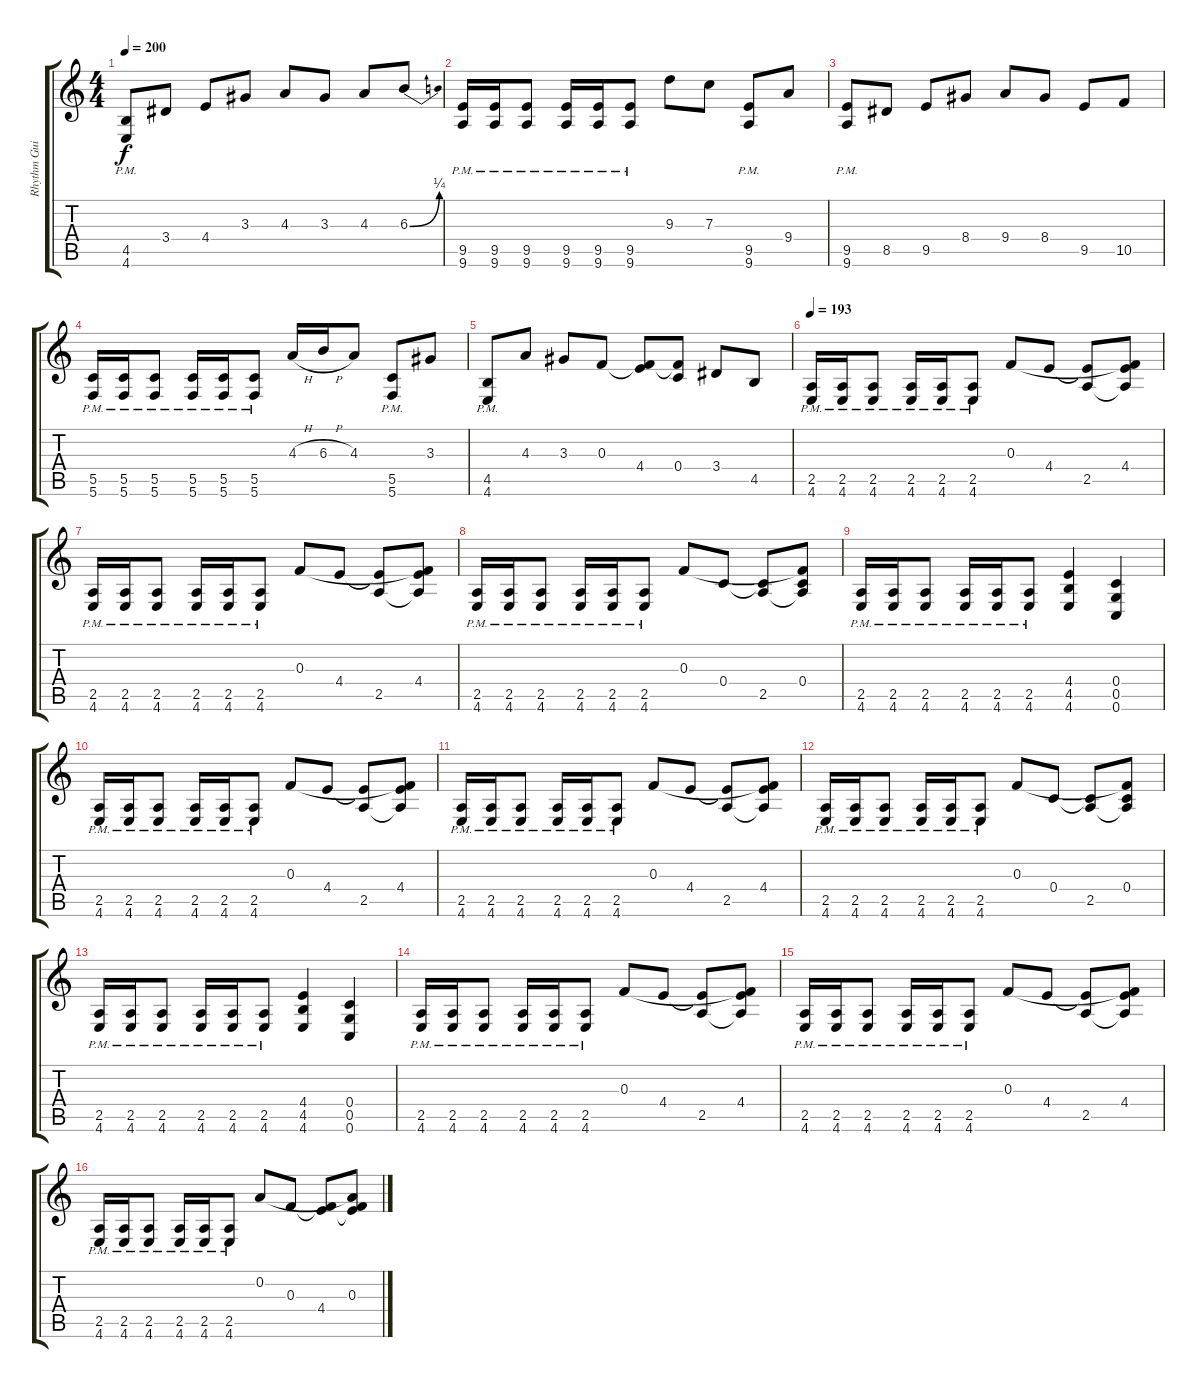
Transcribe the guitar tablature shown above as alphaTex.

\track ("Rhythm Guitar 1" "Rhythm Gui") {instrument distortionguitar}
\staff {score tabs}
\tuning (D4 A3 F3 C3 G2 C2) {hide}
\ts (4 4)
\tempo 200
\clef g2
\ks c
(4.5{pm} 4.6{pm}).8{dy f} 3.4.8 4.4.8 3.3.8 4.3.8 3.3.8 4.3.8 6.3{be (bend 0 0 60 1)}.8 |
(9.5{pm} 9.6{pm}).16 (9.5{pm} 9.6{pm}).16 (9.5{pm} 9.6{pm}).8 (9.5{pm} 9.6{pm}).16 (9.5{pm} 9.6{pm}).16 (9.5{pm} 9.6{pm}).8 9.3.8 7.3.8 (9.5{pm} 9.6{pm}).8 9.4.8 |
(9.5{pm} 9.6{pm}).8 8.5.8 9.5.8 8.4.8 9.4.8 8.4.8 9.5.8 10.5.8 |
(5.5{pm} 5.6{pm}).16 (5.5{pm} 5.6{pm}).16 (5.5{pm} 5.6{pm}).8 (5.5{pm} 5.6{pm}).16 (5.5{pm} 5.6{pm}).16 (5.5{pm} 5.6{pm}).8 4.3{h}.16 6.3{h}.16 4.3.8 (5.5{pm} 5.6{pm}).8 3.3.8 |
(4.5{pm} 4.6{pm}).8 4.3.8 3.3.8 0.3.8 (0.3{t} 4.4).8 (0.3{t} 0.4).8 3.4.8 4.5.8 |
\tempo 193
(2.5{pm} 4.6{pm}).16 (2.5{pm} 4.6{pm}).16 (2.5{pm} 4.6{pm}).8 (2.5{pm} 4.6{pm}).16 (2.5{pm} 4.6{pm}).16 (2.5{pm} 4.6{pm}).8 0.3.8 4.4.8 (4.4{t} 2.5).8 (0.3{t} 4.4 2.5{t}).8 |
(2.5{pm} 4.6{pm}).16 (2.5{pm} 4.6{pm}).16 (2.5{pm} 4.6{pm}).8 (2.5{pm} 4.6{pm}).16 (2.5{pm} 4.6{pm}).16 (2.5{pm} 4.6{pm}).8 0.3.8 4.4.8 (4.4{t} 2.5).8 (0.3{t} 4.4 2.5{t}).8 |
(2.5{pm} 4.6{pm}).16 (2.5{pm} 4.6{pm}).16 (2.5{pm} 4.6{pm}).8 (2.5{pm} 4.6{pm}).16 (2.5{pm} 4.6{pm}).16 (2.5{pm} 4.6{pm}).8 0.3.8 0.4.8 (0.4{t} 2.5).8 (0.3{t} 0.4 2.5{t}).8 |
(2.5{pm} 4.6{pm}).16 (2.5{pm} 4.6{pm}).16 (2.5{pm} 4.6{pm}).8 (2.5{pm} 4.6{pm}).16 (2.5{pm} 4.6{pm}).16 (2.5{pm} 4.6{pm}).8 (4.4 4.5 4.6).4 (0.4 0.5 0.6).4 |
(2.5{pm} 4.6{pm}).16 (2.5{pm} 4.6{pm}).16 (2.5{pm} 4.6{pm}).8 (2.5{pm} 4.6{pm}).16 (2.5{pm} 4.6{pm}).16 (2.5{pm} 4.6{pm}).8 0.3.8 4.4.8 (4.4{t} 2.5).8 (0.3{t} 4.4 2.5{t}).8 |
(2.5{pm} 4.6{pm}).16 (2.5{pm} 4.6{pm}).16 (2.5{pm} 4.6{pm}).8 (2.5{pm} 4.6{pm}).16 (2.5{pm} 4.6{pm}).16 (2.5{pm} 4.6{pm}).8 0.3.8 4.4.8 (4.4{t} 2.5).8 (0.3{t} 4.4 2.5{t}).8 |
(2.5{pm} 4.6{pm}).16 (2.5{pm} 4.6{pm}).16 (2.5{pm} 4.6{pm}).8 (2.5{pm} 4.6{pm}).16 (2.5{pm} 4.6{pm}).16 (2.5{pm} 4.6{pm}).8 0.3.8 0.4.8 (0.4{t} 2.5).8 (0.3{t} 0.4 2.5{t}).8 |
(2.5{pm} 4.6{pm}).16 (2.5{pm} 4.6{pm}).16 (2.5{pm} 4.6{pm}).8 (2.5{pm} 4.6{pm}).16 (2.5{pm} 4.6{pm}).16 (2.5{pm} 4.6{pm}).8 (4.4 4.5 4.6).4 (0.4 0.5 0.6).4 |
(2.5{pm} 4.6{pm}).16 (2.5{pm} 4.6{pm}).16 (2.5{pm} 4.6{pm}).8 (2.5{pm} 4.6{pm}).16 (2.5{pm} 4.6{pm}).16 (2.5{pm} 4.6{pm}).8 0.3.8 4.4.8 (4.4{t} 2.5).8 (0.3{t} 4.4 2.5{t}).8 |
(2.5{pm} 4.6{pm}).16 (2.5{pm} 4.6{pm}).16 (2.5{pm} 4.6{pm}).8 (2.5{pm} 4.6{pm}).16 (2.5{pm} 4.6{pm}).16 (2.5{pm} 4.6{pm}).8 0.3.8 4.4.8 (4.4{t} 2.5).8 (0.3{t} 4.4 2.5{t}).8 |
(2.5{pm} 4.6{pm}).16 (2.5{pm} 4.6{pm}).16 (2.5{pm} 4.6{pm}).8 (2.5{pm} 4.6{pm}).16 (2.5{pm} 4.6{pm}).16 (2.5{pm} 4.6{pm}).8 0.2.8 0.3.8 (0.3{t} 4.4).8 (0.2{t} 0.3 4.4{t}).8
